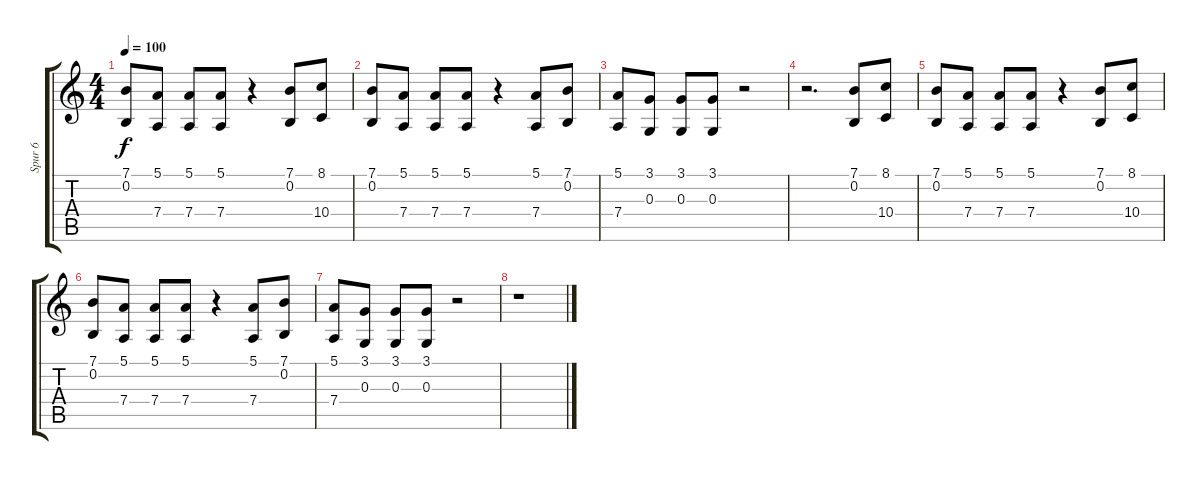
\track ("Spur 6" "Spur 6") {instrument tenorsax}
\staff {score tabs}
\tuning (E4 B3 G3 D3 A2 E2) {hide}
\ts (4 4)
\tempo 100
\clef g2
\ks c
(7.1 0.2).8{dy f} (5.1 7.4).8 (5.1 7.4).8 (5.1 7.4).8 r.4 (7.1 0.2).8 (8.1 10.4).8 |
(7.1 0.2).8 (5.1 7.4).8 (5.1 7.4).8 (5.1 7.4).8 r.4 (5.1 7.4).8 (7.1 0.2).8 |
(5.1 7.4).8 (3.1 0.3).8 (3.1 0.3).8 (3.1 0.3).8 r.2 |
r.2{d} (7.1 0.2).8 (8.1 10.4).8 |
(7.1 0.2).8 (5.1 7.4).8 (5.1 7.4).8 (5.1 7.4).8 r.4 (7.1 0.2).8 (8.1 10.4).8 |
(7.1 0.2).8 (5.1 7.4).8 (5.1 7.4).8 (5.1 7.4).8 r.4 (5.1 7.4).8 (7.1 0.2).8 |
(5.1 7.4).8 (3.1 0.3).8 (3.1 0.3).8 (3.1 0.3).8 r.2 |
r.1
